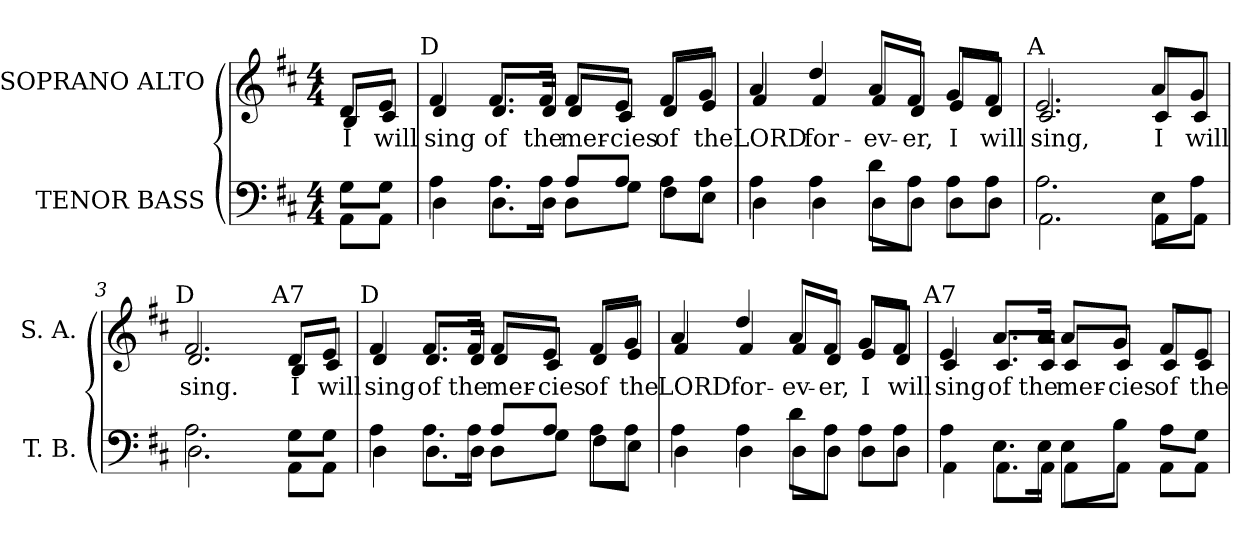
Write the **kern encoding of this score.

**kern	**kern	**text
*part2	*part1	*part1
*staff2	*staff1	*staff1
*I"TENOR BASS	*I"SOPRANO ALTO	*
*I'T. B.	*I'S. A.	*
!!LO:PB:g=z
*clefF4	*clefG2	*
*k[f#c#]	*k[f#c#]	*
*D:	*D:	*
*M4/4	*M4/4	*
=	=	=
*^	*	*
!	!	!LO:TX:a:cj:t=A7	!
!	!	!LO:TX:b:cj:t=1	!
!	!	!	!LO:LY:b:color=#000000
*	*	*^	*
8Gi\L	8AAi\L	8di/L	8Bi/L	I
!	!	!	!	!LO:LY:b:color=#000000
8Gi\J	8AAi\J	8ei/J	8c#i/J	will
=	=	=	=	=
!	!	!LO:TX:a:cj:t=D	!	!
!	!	!	!	!LO:LY:b:color=#000000
4Ai\	4Di\	4f#i/	4di/	sing
!	!	!	!	!LO:LY:b:color=#000000
8.Ai\L	8.Di\L	8.f#i/L	8.di/L	of
!	!	!	!	!LO:LY:b:color=#000000
16Ai\Jk	16Di\Jk	16f#i/Jk	16di/Jk	the
!	!	!	!	!LO:LY:b:color=#000000
8Ai/L	8Di\L	8f#i/L	8di/L	mer-
!	!	!	!	!LO:LY:b:color=#000000
8Ai/J	8Gi\J	8ei/J	8c#i/J	-cies
!	!	!	!	!LO:LY:b:color=#000000
8Ai\L	8F#i\L	8f#i/L	8di/L	of
!	!	!	!	!LO:LY:b:color=#000000
8Ai\J	8Ei\J	8gi/J	8ei/J	the
=1	=1	=1	=1	=1
!	!	!	!	!LO:LY:b:color=#000000
4Ai\	4Di\	4ai/	4f#i/	LORD
!	!	!	!	!LO:LY:b:color=#000000
4Ai\	4Di\	4ddi/	4f#i/	for-
!	!	!	!	!LO:LY:b:color=#000000
8di\L	8Di\L	8ai/L	8f#i/L	-ev-
!	!	!	!	!LO:LY:b:color=#000000
8Ai\J	8Di\J	8f#i/J	8di/J	-er,
!	!	!	!	!LO:LY:b:color=#000000
8Ai\L	8Di\L	8gi/L	8ei/L	I
!	!	!	!	!LO:LY:b:color=#000000
8Ai\J	8Di\J	8f#i/J	8di/J	will
!!LO:LB:g=z	!!
=2	=2	=2	=2	=2
!	!	!LO:TX:a:cj:t=A	!	!
!	!	!	!	!LO:LY:b:color=#000000
2.Ai\	2.AAi\	2.ei/	2.c#i/	sing,
!	!	!	!	!LO:LY:b:color=#000000
8Ei\L	8AAi\L	8ai/L	8c#i/L	I
!	!	!	!	!LO:LY:b:color=#000000
8Ai\J	8AAi\J	8gi/J	8c#i/J	will
=3	=3	=3	=3	=3
!	!	!LO:TX:a:cj:t=D	!	!
!	!	!	!	!LO:LY:b:color=#000000
2.Ai\	2.Di\	2.f#i/	2.di/	sing.
!	!	!LO:TX:a:cj:t=A7	!	!
!	!	!	!	!LO:LY:b:color=#000000
8Gi\L	8AAi\L	8di/L	8Bi/L	I
!	!	!	!	!LO:LY:b:color=#000000
8Gi\J	8AAi\J	8ei/J	8c#i/J	will
=4	=4	=4	=4	=4
!	!	!LO:TX:a:cj:t=D	!	!
!	!	!	!	!LO:LY:b:color=#000000
4Ai\	4Di\	4f#i/	4di/	sing
!	!	!	!	!LO:LY:b:color=#000000
8.Ai\L	8.Di\L	8.f#i/L	8.di/L	of
!	!	!	!	!LO:LY:b:color=#000000
16Ai\Jk	16Di\Jk	16f#i/Jk	16di/Jk	the
!	!	!	!	!LO:LY:b:color=#000000
8Ai/L	8Di\L	8f#i/L	8di/L	mer-
!	!	!	!	!LO:LY:b:color=#000000
8Ai/J	8Gi\J	8ei/J	8c#i/J	-cies
!	!	!	!	!LO:LY:b:color=#000000
8Ai\L	8F#i\L	8f#i/L	8di/L	of
!	!	!	!	!LO:LY:b:color=#000000
8Ai\J	8Ei\J	8gi/J	8ei/J	the
!!LO:LB:g=z	!!
=5	=5	=5	=5	=5
!	!	!	!	!LO:LY:b:color=#000000
4Ai\	4Di\	4ai/	4f#i/	LORD
!	!	!	!	!LO:LY:b:color=#000000
4Ai\	4Di\	4ddi/	4f#i/	for-
!	!	!	!	!LO:LY:b:color=#000000
8di\L	8Di\L	8ai/L	8f#i/L	-ev-
!	!	!	!	!LO:LY:b:color=#000000
8Ai\J	8Di\J	8f#i/J	8di/J	-er,
!	!	!	!	!LO:LY:b:color=#000000
8Ai\L	8Di\L	8gi/L	8ei/L	I
!	!	!	!	!LO:LY:b:color=#000000
8Ai\J	8Di\J	8f#i/J	8di/J	will
=6	=6	=6	=6	=6
!	!	!LO:TX:a:cj:t=A7	!	!
!	!	!	!	!LO:LY:b:color=#000000
4Ai\	4AAi\	4ei/	4c#i/	sing
!	!	!	!	!LO:LY:b:color=#000000
8.Ei\L	8.AAi\L	8.ai/L	8.c#i/L	of
!	!	!	!	!LO:LY:b:color=#000000
16Ei\Jk	16AAi\Jk	16ai/Jk	16c#i/Jk	the
!	!	!	!	!LO:LY:b:color=#000000
8Ei\L	8AAi\L	8ai/L	8c#i/L	mer-
!	!	!	!	!LO:LY:b:color=#000000
8Bi\J	8AAi\J	8gi/J	8c#i/J	-cies
!	!	!	!	!LO:LY:b:color=#000000
8Ai\L	8AAi\L	8f#i/L	8c#i/L	of
!	!	!	!	!LO:LY:b:color=#000000
8Gi\J	8AAi\J	8ei/J	8c#i/J	the
*v	*v	*	*	*
*	*v	*v	*
=	=	=
*-	*-	*-
